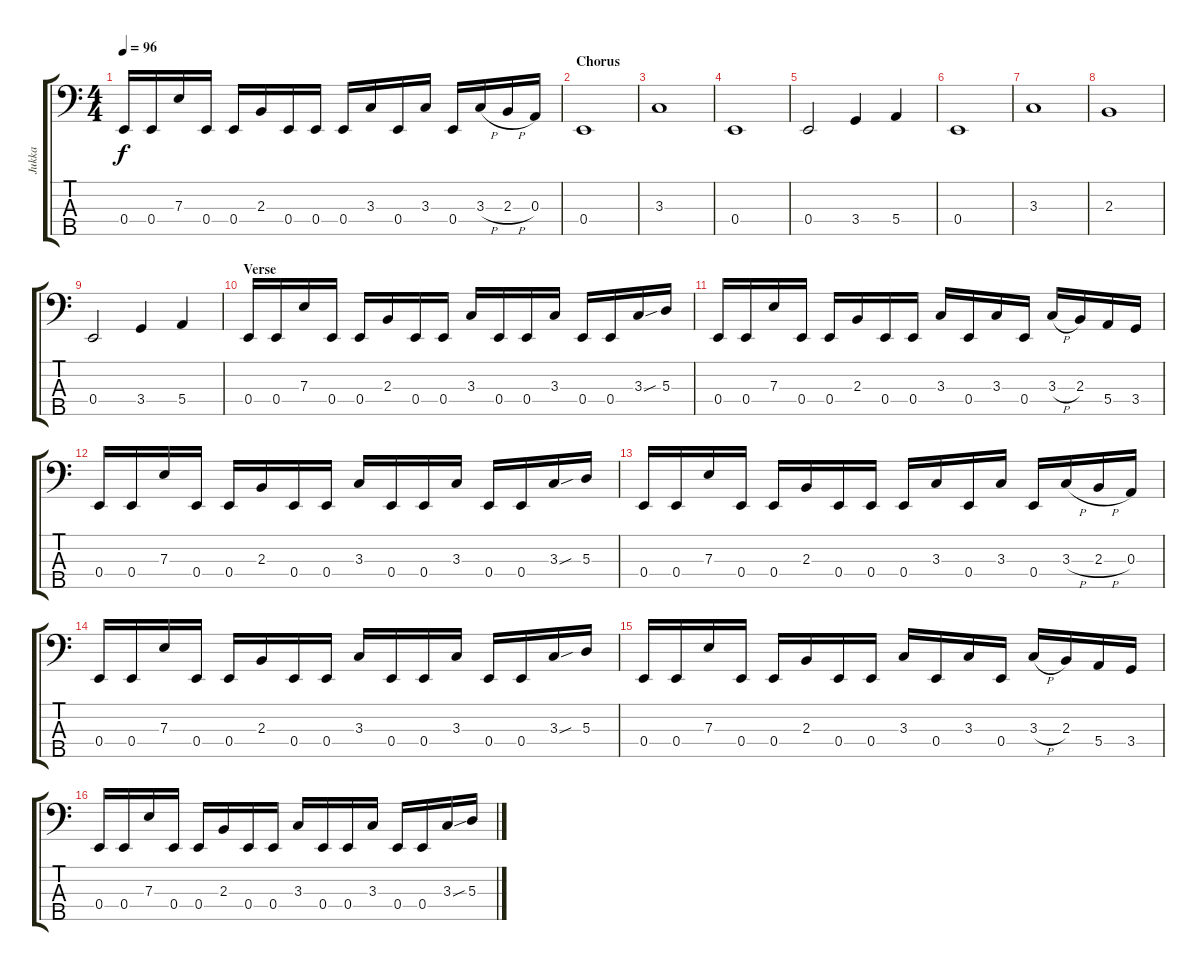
\track ("Jukka" "Jukka") {instrument electricbasspick}
\staff {score tabs}
\tuning (G2 D2 A1 E1 B0) {hide}
\ts (4 4)
\tempo 96
\clef f4
\ks c
0.4.16{dy f} 0.4.16 7.3.16 0.4.16 0.4.16 2.3.16 0.4.16 0.4.16 0.4.16 3.3.16 0.4.16 3.3.16 0.4.16 3.3{h}.16 2.3{h}.16 0.3.16 |
\section ("" "Chorus")
0.4.1 |
3.3.1 |
0.4.1 |
0.4.2 3.4.4 5.4.4 |
0.4.1 |
3.3.1 |
2.3.1 |
0.4.2 3.4.4 5.4.4 |
\section ("" "Verse")
0.4.16 0.4.16 7.3.16 0.4.16 0.4.16 2.3.16 0.4.16 0.4.16 3.3.16 0.4.16 0.4.16 3.3.16 0.4.16 0.4.16 3.3{sou}.16 5.3.16 |
0.4.16 0.4.16 7.3.16 0.4.16 0.4.16 2.3.16 0.4.16 0.4.16 3.3.16 0.4.16 3.3.16 0.4.16 3.3{h}.16 2.3.16 5.4.16 3.4.16 |
0.4.16 0.4.16 7.3.16 0.4.16 0.4.16 2.3.16 0.4.16 0.4.16 3.3.16 0.4.16 0.4.16 3.3.16 0.4.16 0.4.16 3.3{sou}.16 5.3.16 |
0.4.16 0.4.16 7.3.16 0.4.16 0.4.16 2.3.16 0.4.16 0.4.16 0.4.16 3.3.16 0.4.16 3.3.16 0.4.16 3.3{h}.16 2.3{h}.16 0.3.16 |
0.4.16 0.4.16 7.3.16 0.4.16 0.4.16 2.3.16 0.4.16 0.4.16 3.3.16 0.4.16 0.4.16 3.3.16 0.4.16 0.4.16 3.3{sou}.16 5.3.16 |
0.4.16 0.4.16 7.3.16 0.4.16 0.4.16 2.3.16 0.4.16 0.4.16 3.3.16 0.4.16 3.3.16 0.4.16 3.3{h}.16 2.3.16 5.4.16 3.4.16 |
0.4.16 0.4.16 7.3.16 0.4.16 0.4.16 2.3.16 0.4.16 0.4.16 3.3.16 0.4.16 0.4.16 3.3.16 0.4.16 0.4.16 3.3{sou}.16 5.3.16
